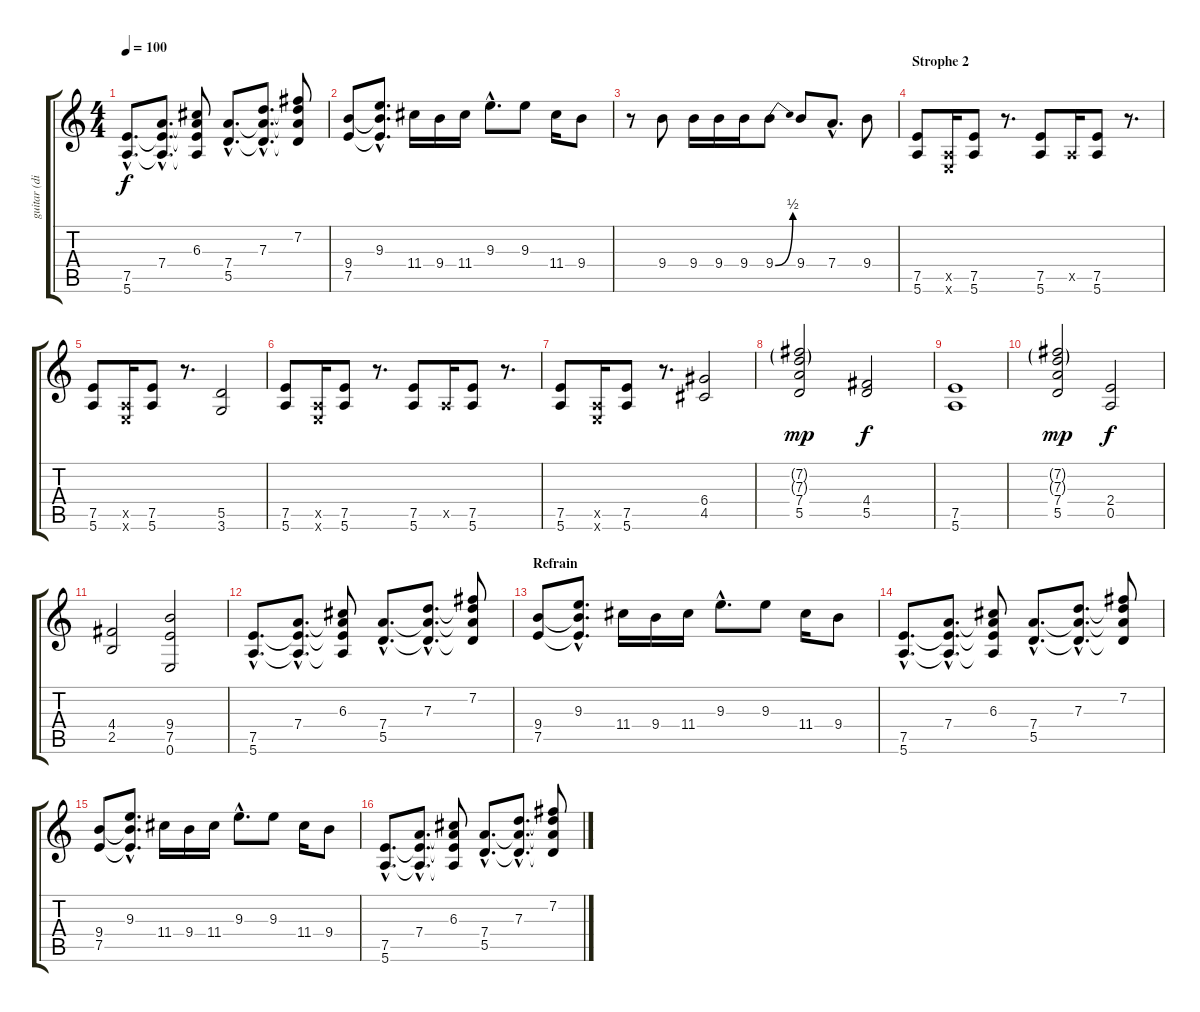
\track ("guitar (distortion)" "guitar (di") {instrument distortionguitar}
\staff {score tabs}
\tuning (E4 B3 G3 D3 A2 E2) {hide}
\ts (4 4)
\tempo 100
\clef g2
\ks c
(7.5{hac} 5.6{hac}).8{d dy f} (7.4{hac} 7.5{hac t} 5.6{hac t}).8{d} (6.3 7.4{t} 7.5{t} 5.6{t}).8 (7.4{hac} 5.5{hac}).8{d} (7.3{hac} 7.4{hac t} 5.5{hac t}).8{d} (7.2 7.3{t} 7.4{t} 5.5{t}).8 |
(9.4 7.5).8 (9.3{hac} 9.4{hac t} 7.5{hac t}).8{d} 11.4.16 9.4.16 11.4.16 9.3{hac}.8{d} 9.3.8 11.4.16 9.4.8 |
r.8 9.4.8 9.4.16 9.4.16 9.4.16 9.4{be (bend 0 0 60 2)}.8 9.4.8 7.4{hac}.8{d} 9.4.8 |
\section ("" "Strophe 2")
(7.5 5.6).8 (0.5{x} 0.6{x}).16 (7.5 5.6).8 r.8{d} (7.5 5.6).8 0.5{x}.16 (7.5 5.6).8 r.8{d} |
(7.5 5.6).8 (0.5{x} 0.6{x}).16 (7.5 5.6).8 r.8{d} (5.5 3.6).2 |
(7.5 5.6).8 (0.5{x} 0.6{x}).16 (7.5 5.6).8 r.8{d} (7.5 5.6).8 0.5{x}.16 (7.5 5.6).8 r.8{d} |
(7.5 5.6).8 (0.5{x} 0.6{x}).16 (7.5 5.6).8 r.8{d} (6.4 4.5).2 |
(7.2{g} 7.3{g} 7.4 5.5).2{dy mp} (4.4 5.5).2{dy f} |
(7.5 5.6).1 |
(7.2{g} 7.3{g} 7.4 5.5).2{dy mp} (2.4 0.5).2{dy f} |
(4.4 2.5).2 (9.4 7.5 0.6).2 |
(7.5{hac} 5.6{hac}).8{d} (7.4{hac} 7.5{hac t} 5.6{hac t}).8{d} (6.3 7.4{t} 7.5{t} 5.6{t}).8 (7.4{hac} 5.5{hac}).8{d} (7.3{hac} 7.4{hac t} 5.5{hac t}).8{d} (7.2 7.3{t} 7.4{t} 5.5{t}).8 |
\section ("" "Refrain")
(9.4 7.5).8 (9.3{hac} 9.4{hac t} 7.5{hac t}).8{d} 11.4.16 9.4.16 11.4.16 9.3{hac}.8{d} 9.3.8 11.4.16 9.4.8 |
(7.5{hac} 5.6{hac}).8{d} (7.4{hac} 7.5{hac t} 5.6{hac t}).8{d} (6.3 7.4{t} 7.5{t} 5.6{t}).8 (7.4{hac} 5.5{hac}).8{d} (7.3{hac} 7.4{hac t} 5.5{hac t}).8{d} (7.2 7.3{t} 7.4{t} 5.5{t}).8 |
(9.4 7.5).8 (9.3{hac} 9.4{hac t} 7.5{hac t}).8{d} 11.4.16 9.4.16 11.4.16 9.3{hac}.8{d} 9.3.8 11.4.16 9.4.8 |
(7.5{hac} 5.6{hac}).8{d} (7.4{hac} 7.5{hac t} 5.6{hac t}).8{d} (6.3 7.4{t} 7.5{t} 5.6{t}).8 (7.4{hac} 5.5{hac}).8{d} (7.3{hac} 7.4{hac t} 5.5{hac t}).8{d} (7.2 7.3{t} 7.4{t} 5.5{t}).8
